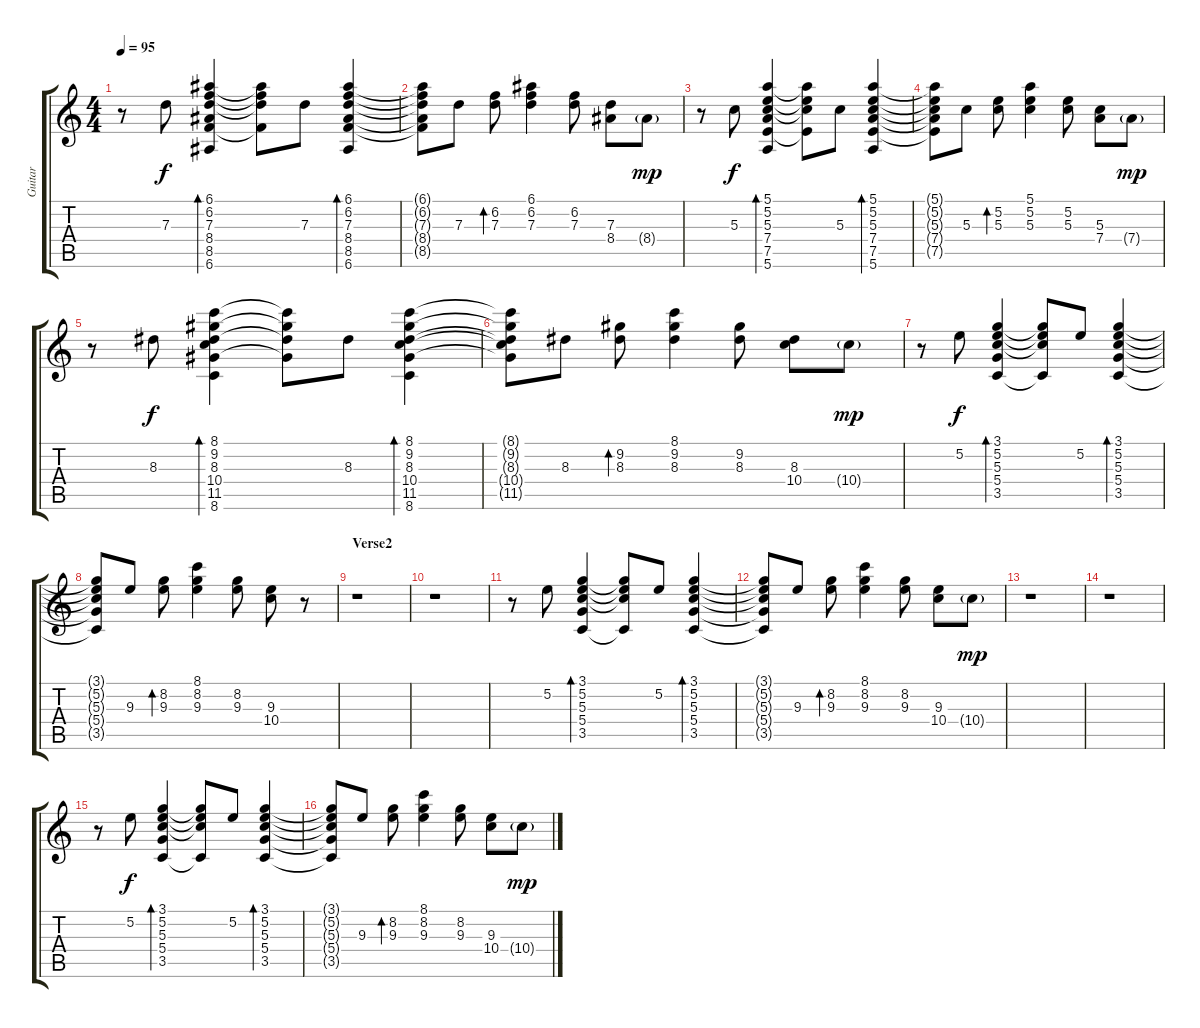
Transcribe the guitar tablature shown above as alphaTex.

\track ("Guitar" "Guitar") {instrument acousticguitarsteel}
\staff {score tabs}
\tuning (E4 B3 G3 D3 A2 E2) {hide}
\ts (4 4)
\tempo 95
\clef g2
\ks c
r.8{dy mp} 7.3.8{dy f} (6.1 6.2 7.3 8.4 8.5 6.6).4{bd 60} (6.1{t} 6.2{t} 7.3{t} 8.5{t}).8 7.3.8 (6.1 6.2 7.3 8.4 8.5 6.6).4{bd 60} |
(6.1{t} 6.2{t} 7.3{t} 8.4{t} 8.5{t}).8 7.3.8 (6.2 7.3).8{bd 60} (6.1 6.2 7.3).4 (6.2 7.3).8 (7.3 8.4).8 8.4{g}.8{dy mp} |
r.8 5.3.8{dy f} (5.1 5.2 5.3 7.4 7.5 5.6).4{bd 60} (5.1{t} 5.2{t} 5.3{t} 7.5{t}).8 5.3.8 (5.1 5.2 5.3 7.4 7.5 5.6).4{bd 60} |
(5.1{t} 5.2{t} 5.3{t} 7.4{t} 7.5{t}).8 5.3.8 (5.2 5.3).8{bd 60} (5.1 5.2 5.3).4 (5.2 5.3).8 (5.3 7.4).8 7.4{g}.8{dy mp} |
r.8 8.3.8{dy f} (8.1 9.2 8.3 10.4 11.5 8.6).4{bd 60} (8.1{t} 9.2{t} 8.3{t} 11.5{t}).8 8.3.8 (8.1 9.2 8.3 10.4 11.5 8.6).4{bd 60} |
(8.1{t} 9.2{t} 8.3{t} 10.4{t} 11.5{t}).8 8.3.8 (9.2 8.3).8{bd 60} (8.1 9.2 8.3).4 (9.2 8.3).8 (8.3 10.4).8 10.4{g}.8{dy mp} |
r.8 5.2.8{dy f} (3.1 5.2 5.3 5.4 3.5).4{bd 60} (3.1{t} 5.2{t} 5.3{t} 3.5{t}).8 5.2.8 (3.1 5.2 5.3 5.4 3.5).4{bd 60} |
(3.1{t} 5.2{t} 5.3{t} 5.4{t} 3.5{t}).8 9.3.8 (8.2 9.3).8{bd 60} (8.1 8.2 9.3).4 (8.2 9.3).8 (9.3 10.4).8 r.8 |
\section ("" "Verse2")
r.1 |
r.1 |
r.8 5.2.8 (3.1 5.2 5.3 5.4 3.5).4{bd 60} (3.1{t} 5.2{t} 5.3{t} 3.5{t}).8 5.2.8 (3.1 5.2 5.3 5.4 3.5).4{bd 60} |
(3.1{t} 5.2{t} 5.3{t} 5.4{t} 3.5{t}).8 9.3.8 (8.2 9.3).8{bd 60} (8.1 8.2 9.3).4 (8.2 9.3).8 (9.3 10.4).8 10.4{g}.8{dy mp} |
r.1 |
r.1 |
r.8 5.2.8{dy f} (3.1 5.2 5.3 5.4 3.5).4{bd 60} (3.1{t} 5.2{t} 5.3{t} 3.5{t}).8 5.2.8 (3.1 5.2 5.3 5.4 3.5).4{bd 60} |
(3.1{t} 5.2{t} 5.3{t} 5.4{t} 3.5{t}).8 9.3.8 (8.2 9.3).8{bd 60} (8.1 8.2 9.3).4 (8.2 9.3).8 (9.3 10.4).8 10.4{g}.8{dy mp}
